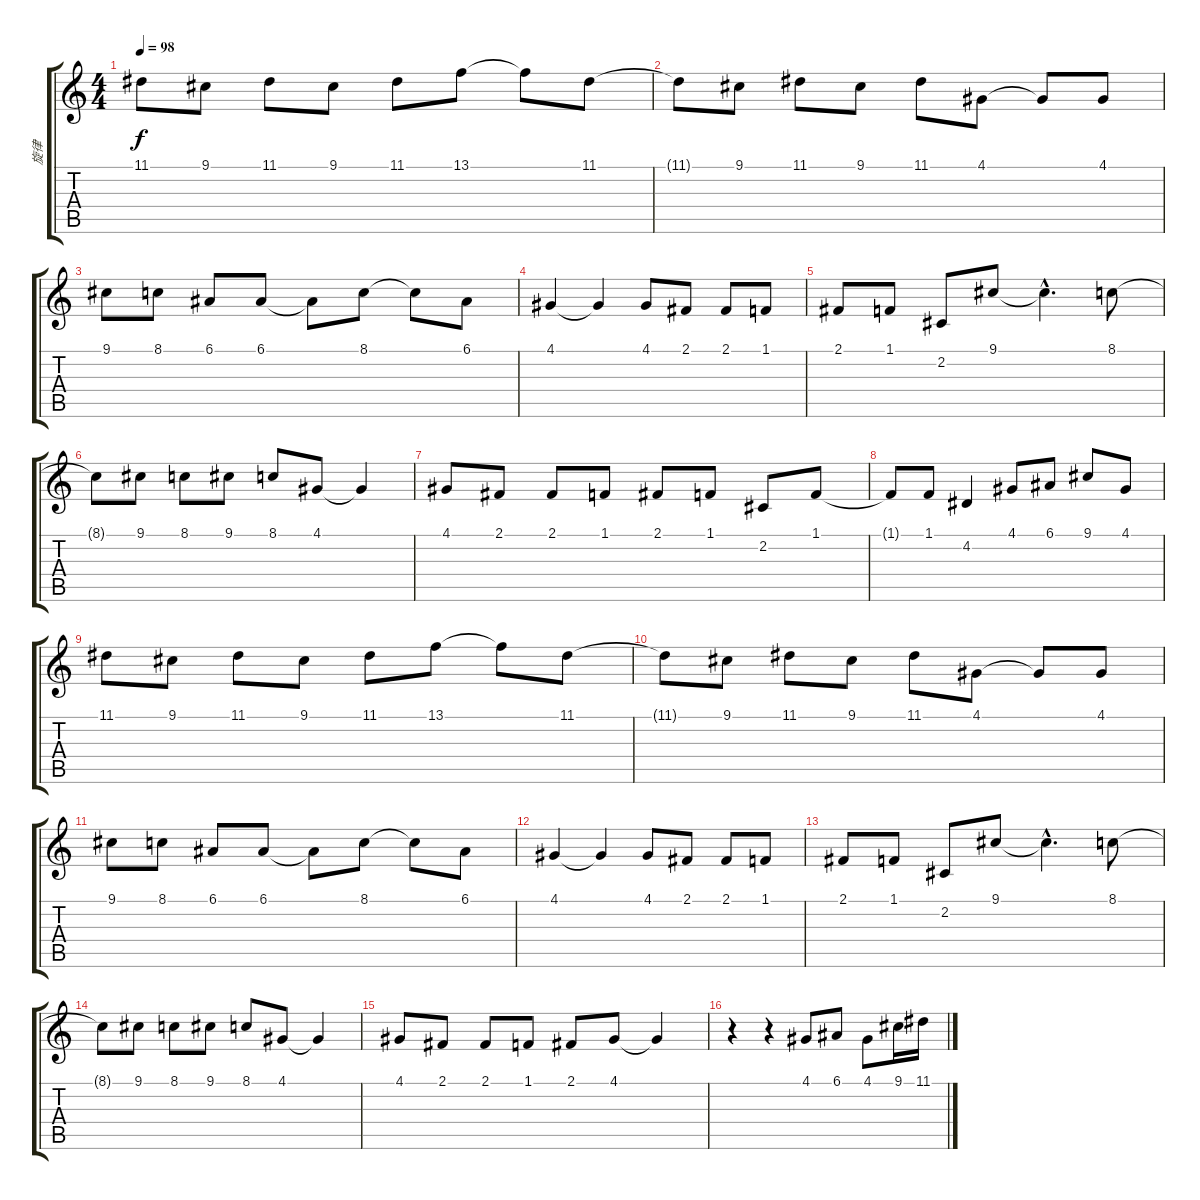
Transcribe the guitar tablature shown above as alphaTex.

\track ("旋律" "旋律") {instrument electricgrandpiano}
\staff {score tabs}
\tuning (E4 B3 G3 D3 A2 E2) {hide}
\ts (4 4)
\tempo 98
\clef g2
\ks c
11.1.8{dy f} 9.1.8 11.1.8 9.1.8 11.1.8 13.1.8 13.1{t}.8 11.1.8 |
11.1{t}.8 9.1.8 11.1.8 9.1.8 11.1.8 4.1.8 4.1{t}.8 4.1.8 |
9.1.8 8.1.8 6.1.8 6.1.8 6.1{t}.8 8.1.8 8.1{t}.8 6.1.8 |
4.1.4 4.1{t}.4 4.1.8 2.1.8 2.1.8 1.1.8 |
2.1.8 1.1.8 2.2.8 9.1.8 9.1{hac t}.4{d} 8.1.8 |
8.1{t}.8 9.1.8 8.1.8 9.1.8 8.1.8 4.1.8 4.1{t}.4 |
4.1.8 2.1.8 2.1.8 1.1.8 2.1.8 1.1.8 2.2.8 1.1.8 |
1.1{t}.8 1.1.8 4.2.4 4.1.8 6.1.8 9.1.8 4.1.8 |
11.1.8 9.1.8 11.1.8 9.1.8 11.1.8 13.1.8 13.1{t}.8 11.1.8 |
11.1{t}.8 9.1.8 11.1.8 9.1.8 11.1.8 4.1.8 4.1{t}.8 4.1.8 |
9.1.8 8.1.8 6.1.8 6.1.8 6.1{t}.8 8.1.8 8.1{t}.8 6.1.8 |
4.1.4 4.1{t}.4 4.1.8 2.1.8 2.1.8 1.1.8 |
2.1.8 1.1.8 2.2.8 9.1.8 9.1{hac t}.4{d} 8.1.8 |
8.1{t}.8 9.1.8 8.1.8 9.1.8 8.1.8 4.1.8 4.1{t}.4 |
4.1.8 2.1.8 2.1.8 1.1.8 2.1.8 4.1.8 4.1{t}.4 |
r.4 r.4 4.1.8 6.1.8 4.1.8 9.1.16 11.1.16
